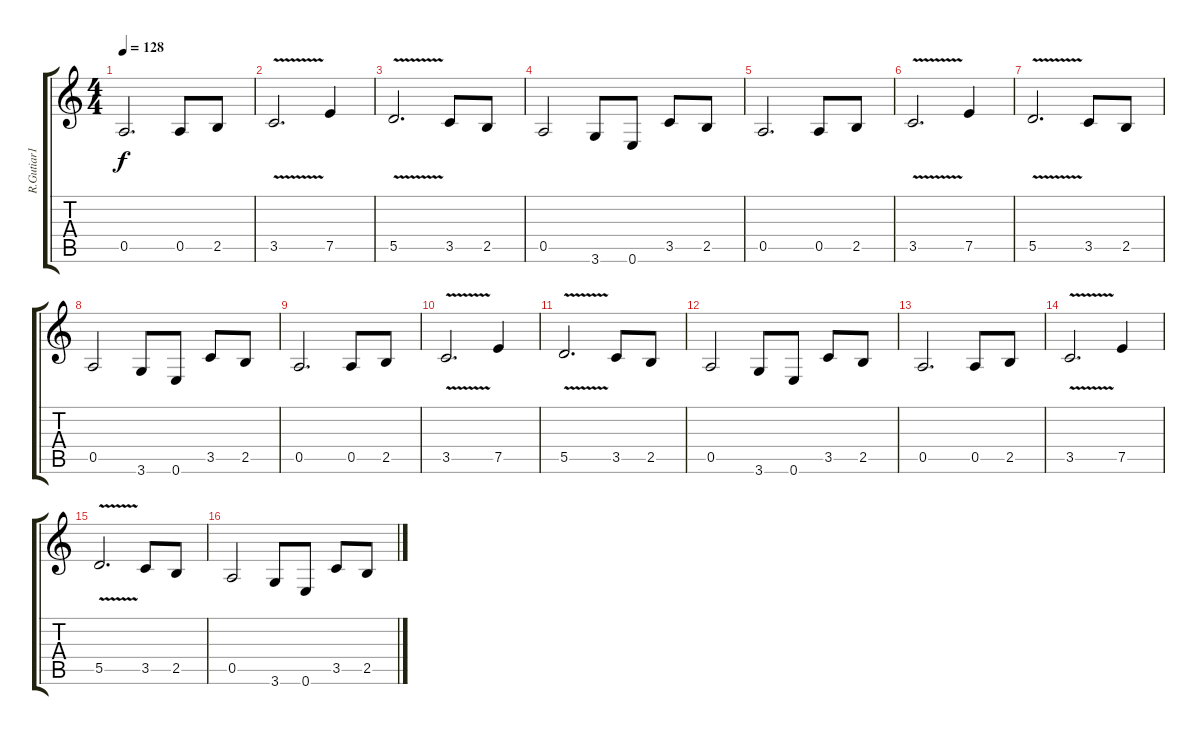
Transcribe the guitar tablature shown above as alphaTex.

\track ("R.Gutiar1" "R.Gutiar1") {instrument overdrivenguitar}
\staff {score tabs}
\tuning (E4 B3 G3 D3 A2 E2) {hide}
\ts (4 4)
\tempo 128
\clef g2
\ks aminor
0.5.2{d dy f balance 8} 0.5.8 2.5.8 |
3.5{v}.2{d} 7.5.4 |
5.5{v}.2{d} 3.5.8 2.5.8 |
0.5.2 3.6.8 0.6.8 3.5.8 2.5.8 |
0.5.2{d} 0.5.8 2.5.8 |
3.5{v}.2{d} 7.5.4 |
5.5{v}.2{d} 3.5.8 2.5.8 |
0.5.2 3.6.8 0.6.8 3.5.8 2.5.8 |
0.5.2{d} 0.5.8 2.5.8 |
3.5{v}.2{d} 7.5.4 |
5.5{v}.2{d} 3.5.8 2.5.8 |
0.5.2 3.6.8 0.6.8 3.5.8 2.5.8 |
0.5.2{d} 0.5.8 2.5.8 |
3.5{v}.2{d} 7.5.4 |
5.5{v}.2{d} 3.5.8 2.5.8 |
0.5.2 3.6.8 0.6.8 3.5.8 2.5.8
